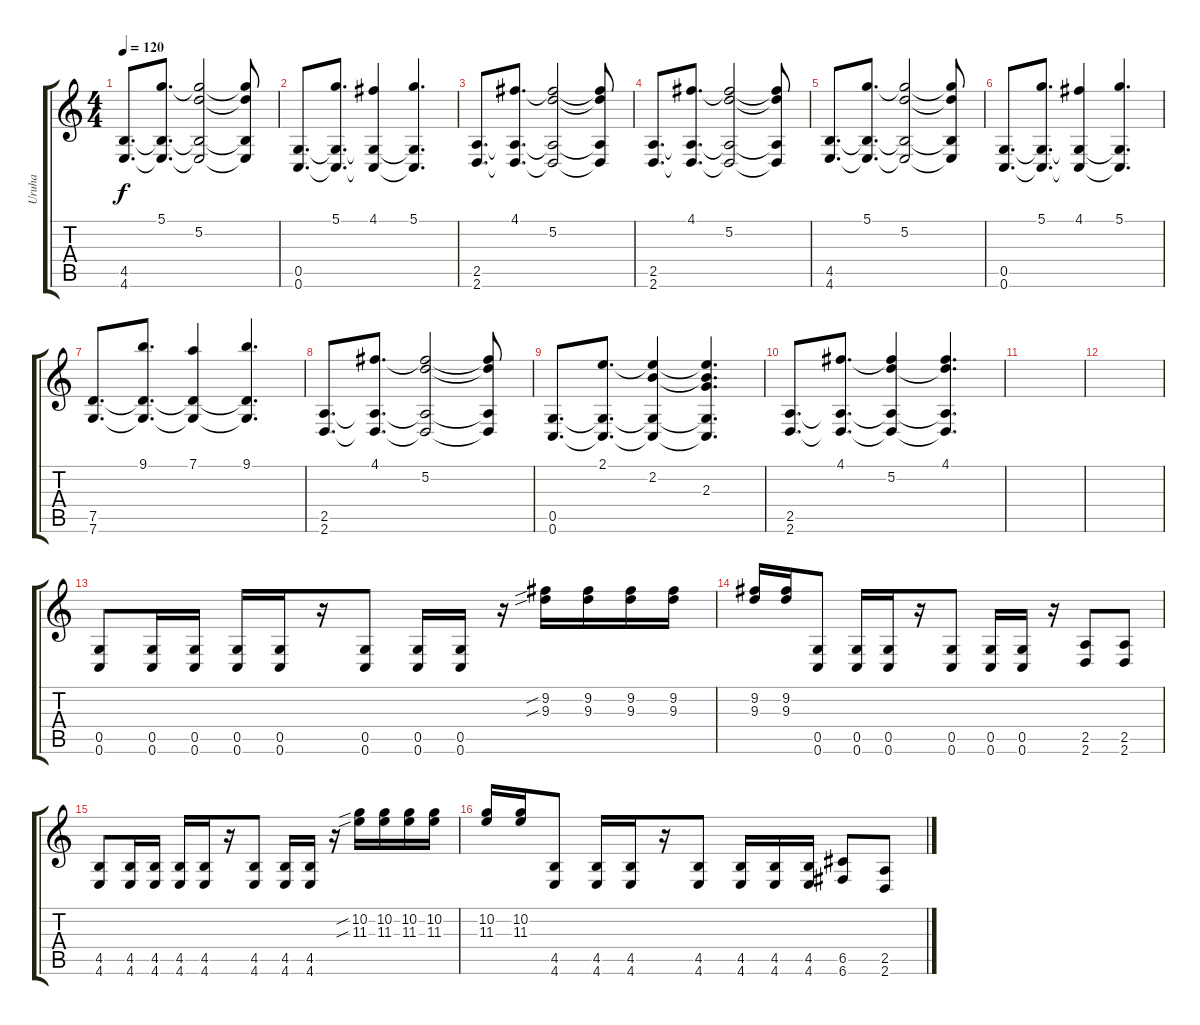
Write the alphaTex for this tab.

\track ("Uruha" "Uruha") {instrument overdrivenguitar}
\staff {score tabs}
\tuning (D4 A3 F3 C3 G2 C2) {hide}
\ts (4 4)
\tempo 120
\clef g2
\ks c
(4.5 4.6).8{d dy f} (5.1 4.5{t} 4.6{t}).8{d} (5.1{t} 5.2 4.5{t} 4.6{t}).2 (5.1{t} 5.2{t} 4.5{t} 4.6{t}).8 |
(0.5 0.6).8{d} (5.1 0.5{t} 0.6{t}).8{d} (4.1 0.5{t} 0.6{t}).4 (5.1 0.5{t} 0.6{t}).4{d} |
(2.5 2.6).8{d} (4.1 2.5{t} 2.6{t}).8{d} (4.1{t} 5.2 2.5{t} 2.6{t}).2 (4.1{t} 5.2{t} 2.5{t} 2.6{t}).8 |
(2.5 2.6).8{d} (4.1 2.5{t} 2.6{t}).8{d} (4.1{t} 5.2 2.5{t} 2.6{t}).2 (4.1{t} 5.2{t} 2.5{t} 2.6{t}).8 |
(4.5 4.6).8{d} (5.1 4.5{t} 4.6{t}).8{d} (5.1{t} 5.2 4.5{t} 4.6{t}).2 (5.1{t} 5.2{t} 4.5{t} 4.6{t}).8 |
(0.5 0.6).8{d} (5.1 0.5{t} 0.6{t}).8{d} (4.1 0.5{t} 0.6{t}).4 (5.1 0.5{t} 0.6{t}).4{d} |
(7.5 7.6).8{d} (9.1 7.5{t} 7.6{t}).8{d} (7.1 7.5{t} 7.6{t}).4 (9.1 7.5{t} 7.6{t}).4{d} |
(2.5 2.6).8{d} (4.1 2.5{t} 2.6{t}).8{d} (4.1{t} 5.2 2.5{t} 2.6{t}).2 (4.1{t} 5.2{t} 2.5{t} 2.6{t}).8 |
(0.5 0.6).8{d} (2.1 0.5{t} 0.6{t}).8{d} (2.1{t} 2.2 0.5{t} 0.6{t}).4 (2.1{t} 2.2{t} 2.3 0.5{t} 0.6{t}).4{d} |
(2.5 2.6).8{d} (4.1 2.5{t} 2.6{t}).8{d} (4.1{t} 5.2 2.5{t} 2.6{t}).4 (4.1 5.2{t} 2.5{t} 2.6{t}).4{d} |
|
|
(0.5 0.6).8 (0.5 0.6).16 (0.5 0.6).16 (0.5 0.6).16 (0.5 0.6).16 r.16 (0.5 0.6).8 (0.5 0.6).16 (0.5 0.6).16 r.16 (9.2{sib} 9.3{sib}).16 (9.2 9.3).16 (9.2 9.3).16 (9.2 9.3).16 |
(9.2 9.3).16 (9.2 9.3).16 (0.5 0.6).8 (0.5 0.6).16 (0.5 0.6).16 r.16 (0.5 0.6).8 (0.5 0.6).16 (0.5 0.6).16 r.16 (2.5 2.6).8 (2.5 2.6).8 |
(4.5 4.6).8 (4.5 4.6).16 (4.5 4.6).16 (4.5 4.6).16 (4.5 4.6).16 r.16 (4.5 4.6).8 (4.5 4.6).16 (4.5 4.6).16 r.16 (10.2{sib} 11.3{sib}).16 (10.2 11.3).16 (10.2 11.3).16 (10.2 11.3).16 |
(10.2 11.3).16 (10.2 11.3).16 (4.5 4.6).8 (4.5 4.6).16 (4.5 4.6).16 r.16 (4.5 4.6).8 (4.5 4.6).16 (4.5 4.6).16 (4.5 4.6).16 (6.5 6.6).8 (2.5 2.6).8
